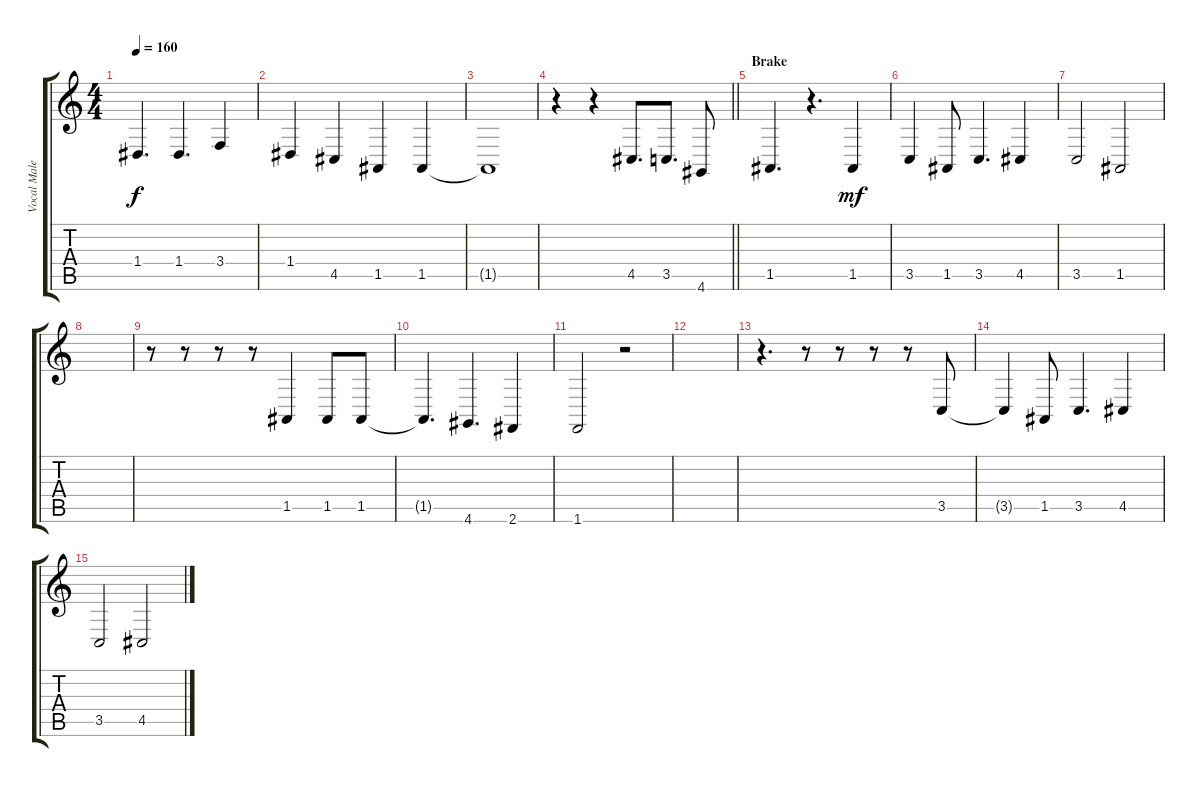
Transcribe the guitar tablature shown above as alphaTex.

\track ("Vocal Male" "Vocal Male") {instrument lead2sawtooth}
\staff {score tabs}
\tuning (E4 B3 G3 D3 A2 E2) {hide}
\ts (4 4)
\tempo 160
\clef g2
\ks c
1.4.4{d dy f} 1.4.4{d} 3.4.4 |
1.4.4 4.5.4 1.5.4 1.5.4 |
1.5{t}.1 |
\barLineRight lightlight
r.4 r.4 4.5.8{d} 3.5.8{d} 4.6.8 |
\section ("" "Brake")
1.5.4{d} r.4{d} 1.5.4{dy mf} |
3.5.4 1.5.8 3.5.4{d} 4.5.4 |
3.5.2 1.5.2 |
|
r.8 r.8 r.8 r.8 1.5.4 1.5.8 1.5.8 |
1.5{t}.4{d} 4.6.4{d} 2.6.4 |
1.6.2 r.2 |
|
r.4{d} r.8 r.8 r.8 r.8 3.5.8 |
3.5{t}.4 1.5.8 3.5.4{d} 4.5.4 |
3.5.2 4.5.2
